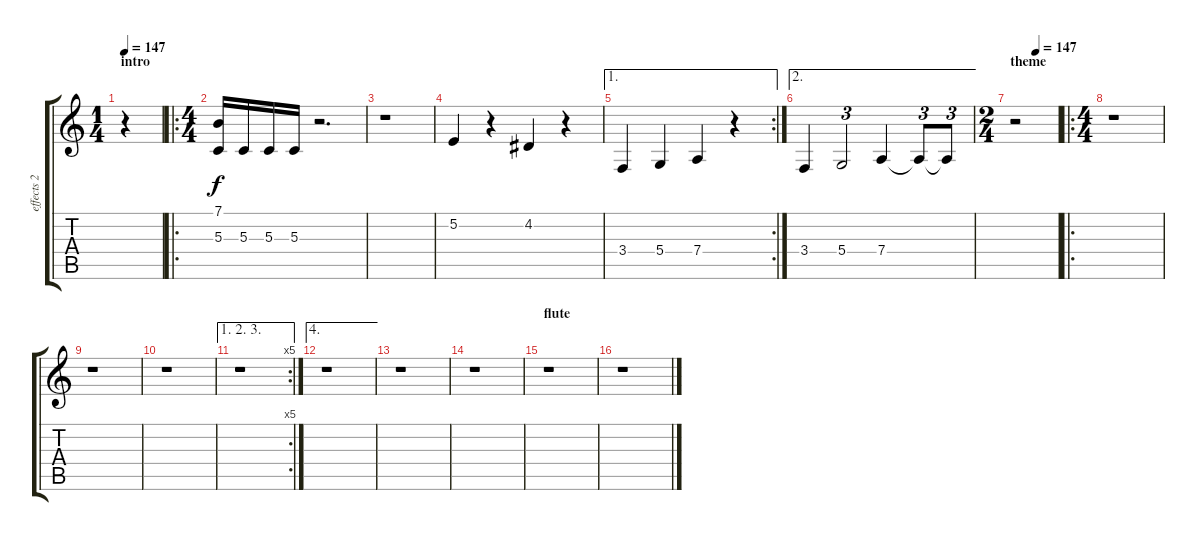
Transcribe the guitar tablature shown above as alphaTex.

\track ("effects 2" "effects 2") {instrument helicopter}
\staff {score tabs}
\tuning (E4 B3 G3 D3 A2 E2) {hide}
\ts (1 4)
\section ("" "intro")
\tempo 147
\tempo 105
\tempo 147
\clef g2
\ks c
r.4{dy f instrument helicopter} |
\ro
\ts (4 4)
(7.1 5.3).16 5.3.16 5.3.16 5.3.16 r.2{d} |
r.1 |
5.2.4 r.4 4.2.4 r.4 |
\ae 1
\rc 2
3.4.4 5.4.4 7.4.4 r.4 |
\ae 2
3.4.4 5.4.2{tu (3 2)} 7.4.4 7.4{t}.8{tu (3 2)} 7.4{t}.8{tu (3 2)} |
\ts (2 4)
\section ("" "theme")
\tempo (147 0.5)
r.2 |
\ro
\ts (4 4)
r.1 |
r.1 |
r.1 |
\ae (1 2 3)
\rc 5
r.1 |
\ae 4
r.1 |
r.1 |
r.1 |
\section ("" "flute")
r.1 |
r.1
